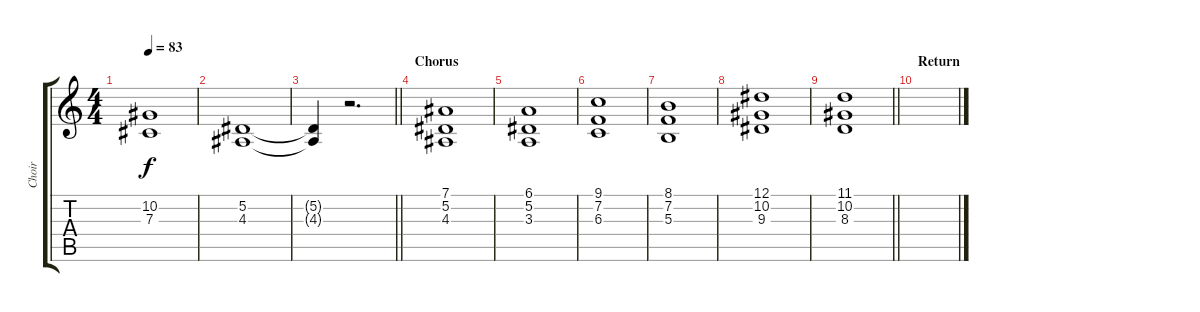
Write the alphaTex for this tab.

\track ("Choir" "Choir") {instrument pad4choir}
\staff {score tabs}
\tuning (Eb4 Bb3 Gb3 Db3 Ab2 Eb2) {hide}
\ts (4 4)
\tempo 83
\clef g2
\ks c
(10.2 7.3).1{dy f} |
(5.2 4.3).1 |
\barLineRight lightlight
(5.2{t} 4.3{t}).4 r.2{d} |
\section ("" "Chorus")
(7.1 5.2 4.3).1 |
(6.1 5.2 3.3).1 |
(9.1 7.2 6.3).1 |
(8.1 7.2 5.3).1 |
(12.1 10.2 9.3).1 |
\barLineRight lightlight
(11.1 10.2 8.3).1 |
\section ("" "Return")
